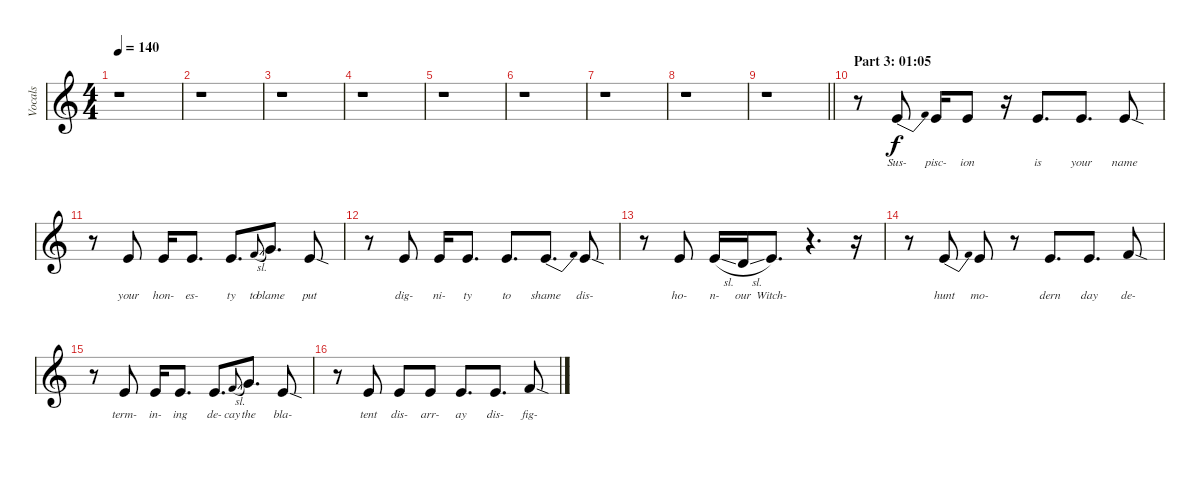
\track ("Vocals" "Vocals") {instrument lead2sawtooth}
\staff {score}
\tuning (E4 B3 G3 D3 A2 E2) {hide}
\ts (4 4)
\tempo 140
\clef g2
\ks c
r.1{dy f} |
r.1 |
r.1 |
r.1 |
r.1 |
r.1 |
r.1 |
r.1 |
\barLineRight lightlight
r.1 |
\section ("" "Part 3: 01:05")
r.8 5.2{be (bend 0 0 60 2)}.8{lyrics (0 "Sus-") lyrics (1 "") lyrics (2 "") lyrics (3 "") lyrics (4 "")} 5.2.16{lyrics (0 "pisc-") lyrics (1 "") lyrics (2 "") lyrics (3 "") lyrics (4 "")} 5.2.8{lyrics (0 "ion") lyrics (1 "") lyrics (2 "") lyrics (3 "") lyrics (4 "")} r.16 5.2.8{d lyrics (0 "is") lyrics (1 "") lyrics (2 "") lyrics (3 "") lyrics (4 "")} 5.2.8{d lyrics (0 "your") lyrics (1 "") lyrics (2 "") lyrics (3 "") lyrics (4 "")} 5.2{sod}.8{lyrics (0 "name") lyrics (1 "") lyrics (2 "") lyrics (3 "") lyrics (4 "")} |
r.8 5.2.8{lyrics (0 "your") lyrics (1 "") lyrics (2 "") lyrics (3 "") lyrics (4 "")} 5.2.16{lyrics (0 "hon-") lyrics (1 "") lyrics (2 "") lyrics (3 "") lyrics (4 "")} 5.2.8{d lyrics (0 "es-") lyrics (1 "") lyrics (2 "") lyrics (3 "") lyrics (4 "")} 5.2.8{d lyrics (0 "ty") lyrics (1 "") lyrics (2 "") lyrics (3 "") lyrics (4 "")} 6.2{sl}.8{lyrics (0 "to") lyrics (1 "") lyrics (2 "") lyrics (3 "") lyrics (4 "") gr onbeat} 8.2.8{d lyrics (0 "blame") lyrics (1 "") lyrics (2 "") lyrics (3 "") lyrics (4 "")} 5.2{sod}.8{lyrics (0 "put") lyrics (1 "") lyrics (2 "") lyrics (3 "") lyrics (4 "")} |
r.8 5.2.8{lyrics (0 "dig-") lyrics (1 "") lyrics (2 "") lyrics (3 "") lyrics (4 "")} 5.2.16{lyrics (0 "ni-") lyrics (1 "") lyrics (2 "") lyrics (3 "") lyrics (4 "")} 5.2.8{d lyrics (0 "ty") lyrics (1 "") lyrics (2 "") lyrics (3 "") lyrics (4 "")} 5.2.8{d lyrics (0 "to") lyrics (1 "") lyrics (2 "") lyrics (3 "") lyrics (4 "")} 5.2{be (bend 0 0 60 2)}.8{d lyrics (0 "shame") lyrics (1 "") lyrics (2 "") lyrics (3 "") lyrics (4 "")} 5.2{sod}.8{lyrics (0 "dis-") lyrics (1 "") lyrics (2 "") lyrics (3 "") lyrics (4 "")} |
r.8 5.2.8{lyrics (0 "ho-") lyrics (1 "") lyrics (2 "") lyrics (3 "") lyrics (4 "")} 5.2{sl}.16{lyrics (0 "n-") lyrics (1 "") lyrics (2 "") lyrics (3 "") lyrics (4 "")} 3.2{sl}.16{lyrics (0 "our") lyrics (1 "") lyrics (2 "") lyrics (3 "") lyrics (4 "")} 5.2.8{d lyrics (0 "Witch-") lyrics (1 "") lyrics (2 "") lyrics (3 "") lyrics (4 "")} r.4{d} r.16 |
r.8 5.2{be (bend 0 0 60 2)}.8{lyrics (0 "hunt") lyrics (1 "") lyrics (2 "") lyrics (3 "") lyrics (4 "")} 5.2.8{lyrics (0 "mo-") lyrics (1 "") lyrics (2 "") lyrics (3 "") lyrics (4 "")} r.8 5.2.8{d lyrics (0 "dern") lyrics (1 "") lyrics (2 "") lyrics (3 "") lyrics (4 "")} 5.2.8{d lyrics (0 "day") lyrics (1 "") lyrics (2 "") lyrics (3 "") lyrics (4 "")} 6.2{sod}.8{lyrics (0 "de-") lyrics (1 "") lyrics (2 "") lyrics (3 "") lyrics (4 "")} |
r.8 5.2.8{lyrics (0 "term-") lyrics (1 "") lyrics (2 "") lyrics (3 "") lyrics (4 "")} 5.2.16{lyrics (0 "in-") lyrics (1 "") lyrics (2 "") lyrics (3 "") lyrics (4 "")} 5.2.8{d lyrics (0 "ing") lyrics (1 "") lyrics (2 "") lyrics (3 "") lyrics (4 "")} 5.2.8{d lyrics (0 "de-") lyrics (1 "") lyrics (2 "") lyrics (3 "") lyrics (4 "")} 6.2{sl}.8{lyrics (0 "cay") lyrics (1 "") lyrics (2 "") lyrics (3 "") lyrics (4 "") gr onbeat} 8.2.8{d lyrics (0 "the") lyrics (1 "") lyrics (2 "") lyrics (3 "") lyrics (4 "")} 5.2{sod}.8{lyrics (0 "bla-") lyrics (1 "") lyrics (2 "") lyrics (3 "") lyrics (4 "")} |
r.8 5.2.8{lyrics (0 "tent") lyrics (1 "") lyrics (2 "") lyrics (3 "") lyrics (4 "")} 5.2.8{lyrics (0 "dis-") lyrics (1 "") lyrics (2 "") lyrics (3 "") lyrics (4 "")} 5.2.8{lyrics (0 "arr-") lyrics (1 "") lyrics (2 "") lyrics (3 "") lyrics (4 "")} 5.2.8{d lyrics (0 "ay") lyrics (1 "") lyrics (2 "") lyrics (3 "") lyrics (4 "")} 5.2.8{d lyrics (0 "dis-") lyrics (1 "") lyrics (2 "") lyrics (3 "") lyrics (4 "")} 6.2{sod}.8{lyrics (0 "fig-") lyrics (1 "") lyrics (2 "") lyrics (3 "") lyrics (4 "")}
